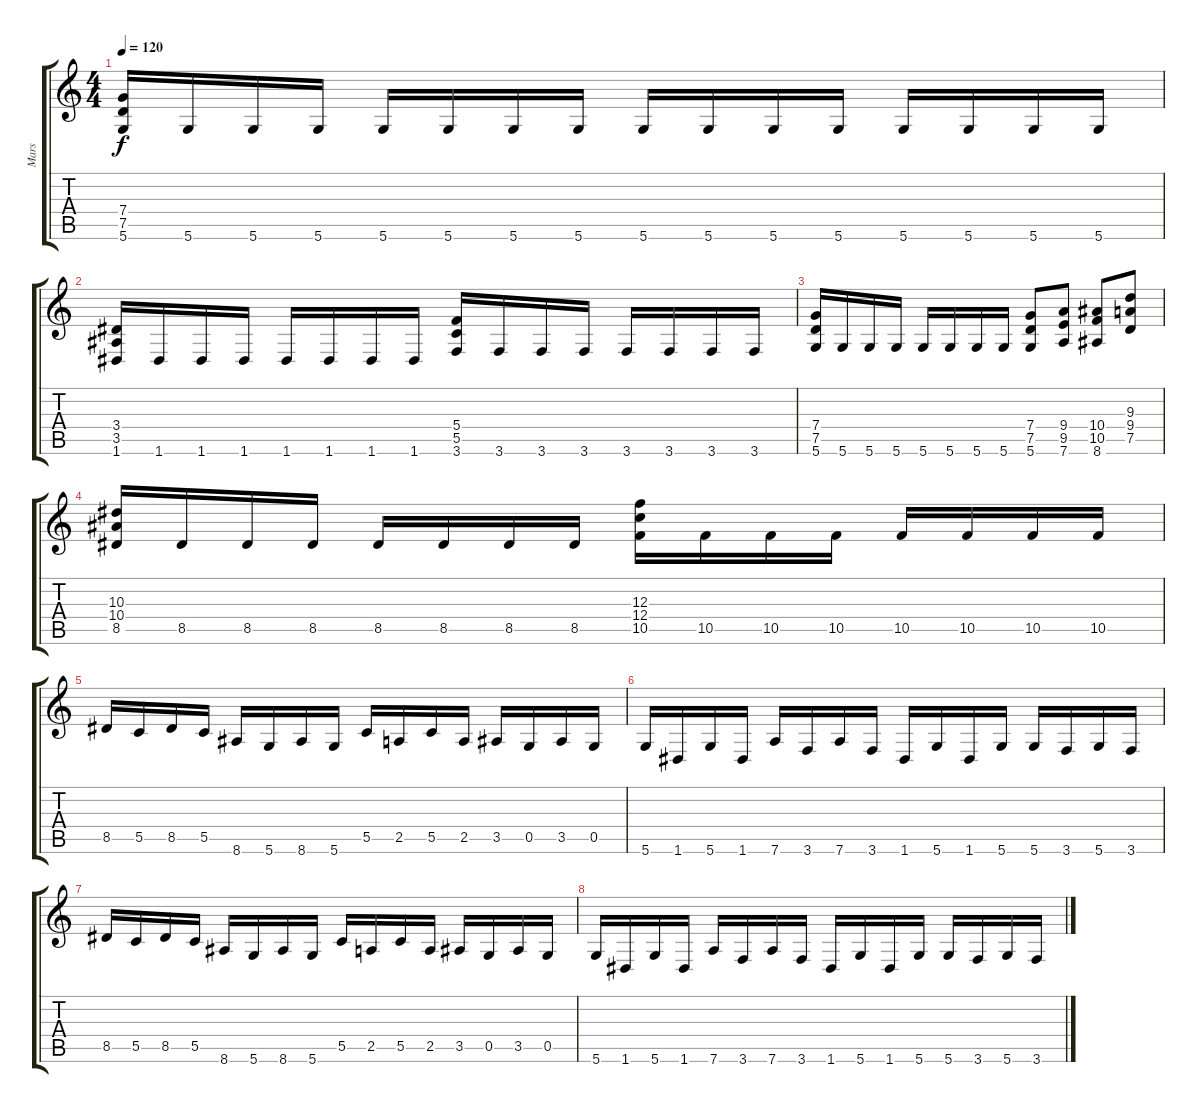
\track ("Mars" "Mars") {instrument distortionguitar}
\staff {score tabs}
\tuning (D4 A3 F3 C3 G2 D2) {hide}
\ts (4 4)
\tempo 120
\clef g2
\ks c
(7.4 7.5 5.6).16{dy f} 5.6.16 5.6.16 5.6.16 5.6.16 5.6.16 5.6.16 5.6.16 5.6.16 5.6.16 5.6.16 5.6.16 5.6.16 5.6.16 5.6.16 5.6.16 |
(3.4 3.5 1.6).16 1.6.16 1.6.16 1.6.16 1.6.16 1.6.16 1.6.16 1.6.16 (5.4 5.5 3.6).16 3.6.16 3.6.16 3.6.16 3.6.16 3.6.16 3.6.16 3.6.16 |
(7.4 7.5 5.6).16 5.6.16 5.6.16 5.6.16 5.6.16 5.6.16 5.6.16 5.6.16 (7.4 7.5 5.6).8 (9.4 9.5 7.6).8 (10.4 10.5 8.6).8 (9.3 9.4 7.5).8 |
(10.3 10.4 8.5).16 8.5.16 8.5.16 8.5.16 8.5.16 8.5.16 8.5.16 8.5.16 (12.3 12.4 10.5).16 10.5.16 10.5.16 10.5.16 10.5.16 10.5.16 10.5.16 10.5.16 |
8.5.16 5.5.16 8.5.16 5.5.16 8.6.16 5.6.16 8.6.16 5.6.16 5.5.16 2.5.16 5.5.16 2.5.16 3.5.16 0.5.16 3.5.16 0.5.16 |
5.6.16 1.6.16 5.6.16 1.6.16 7.6.16 3.6.16 7.6.16 3.6.16 1.6.16 5.6.16 1.6.16 5.6.16 5.6.16 3.6.16 5.6.16 3.6.16 |
8.5.16 5.5.16 8.5.16 5.5.16 8.6.16 5.6.16 8.6.16 5.6.16 5.5.16 2.5.16 5.5.16 2.5.16 3.5.16 0.5.16 3.5.16 0.5.16 |
5.6.16 1.6.16 5.6.16 1.6.16 7.6.16 3.6.16 7.6.16 3.6.16 1.6.16 5.6.16 1.6.16 5.6.16 5.6.16 3.6.16 5.6.16 3.6.16
